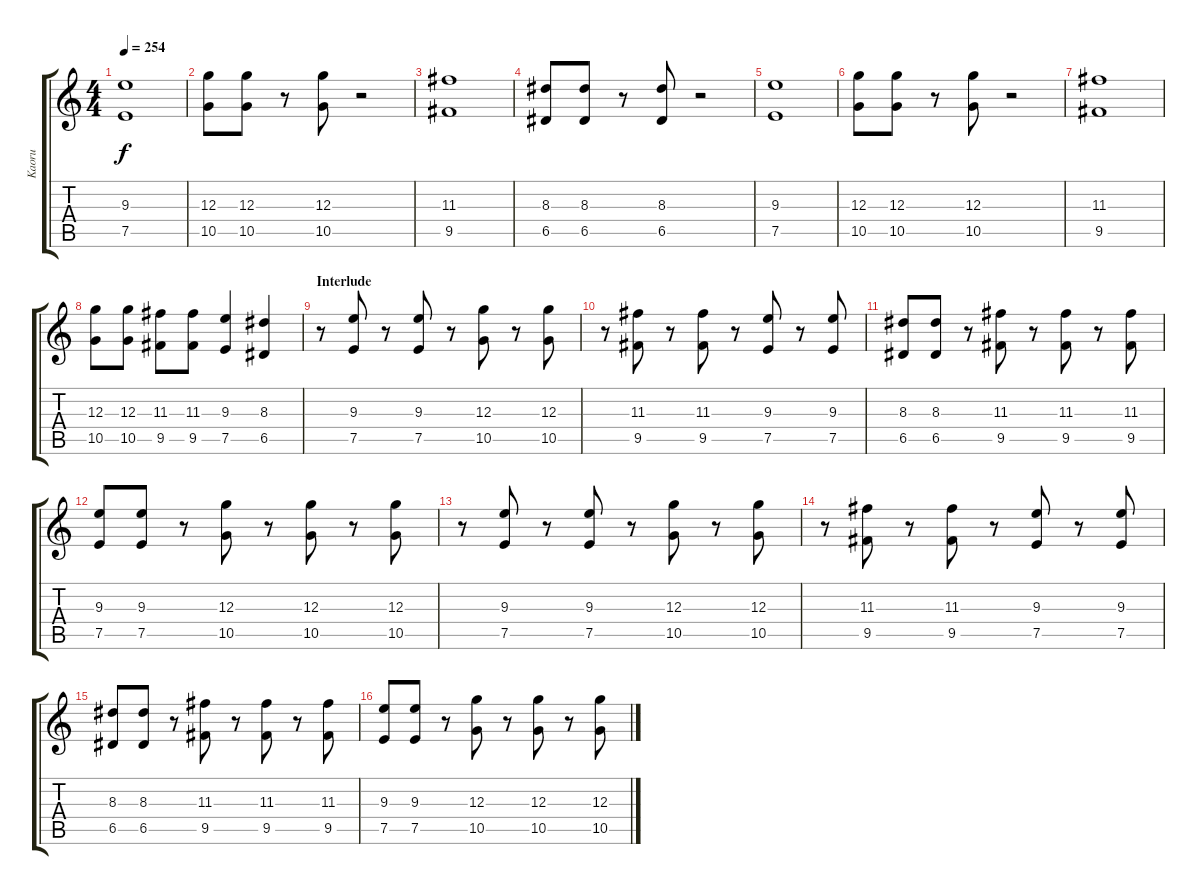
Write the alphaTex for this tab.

\track ("Kaoru" "Kaoru") {instrument distortionguitar}
\staff {score tabs}
\tuning (E4 B3 G3 D3 A2 E2) {hide}
\ts (4 4)
\tempo 254
\clef g2
\ks c
(9.3 7.5).1{dy f} |
(12.3 10.5).8 (12.3 10.5).8 r.8 (12.3 10.5).8 r.2 |
(11.3 9.5).1 |
(8.3 6.5).8 (8.3 6.5).8 r.8 (8.3 6.5).8 r.2 |
(9.3 7.5).1 |
(12.3 10.5).8 (12.3 10.5).8 r.8 (12.3 10.5).8 r.2 |
(11.3 9.5).1 |
(12.3 10.5).8 (12.3 10.5).8 (11.3 9.5).8 (11.3 9.5).8 (9.3 7.5).4 (8.3 6.5).4 |
\section ("" "Interlude")
r.8 (9.3 7.5).8 r.8 (9.3 7.5).8 r.8 (12.3 10.5).8 r.8 (12.3 10.5).8 |
r.8 (11.3 9.5).8 r.8 (11.3 9.5).8 r.8 (9.3 7.5).8 r.8 (9.3 7.5).8 |
(8.3 6.5).8 (8.3 6.5).8 r.8 (11.3 9.5).8 r.8 (11.3 9.5).8 r.8 (11.3 9.5).8 |
(9.3 7.5).8 (9.3 7.5).8 r.8 (12.3 10.5).8 r.8 (12.3 10.5).8 r.8 (12.3 10.5).8 |
r.8 (9.3 7.5).8 r.8 (9.3 7.5).8 r.8 (12.3 10.5).8 r.8 (12.3 10.5).8 |
r.8 (11.3 9.5).8 r.8 (11.3 9.5).8 r.8 (9.3 7.5).8 r.8 (9.3 7.5).8 |
(8.3 6.5).8 (8.3 6.5).8 r.8 (11.3 9.5).8 r.8 (11.3 9.5).8 r.8 (11.3 9.5).8 |
(9.3 7.5).8 (9.3 7.5).8 r.8 (12.3 10.5).8 r.8 (12.3 10.5).8 r.8 (12.3 10.5).8
